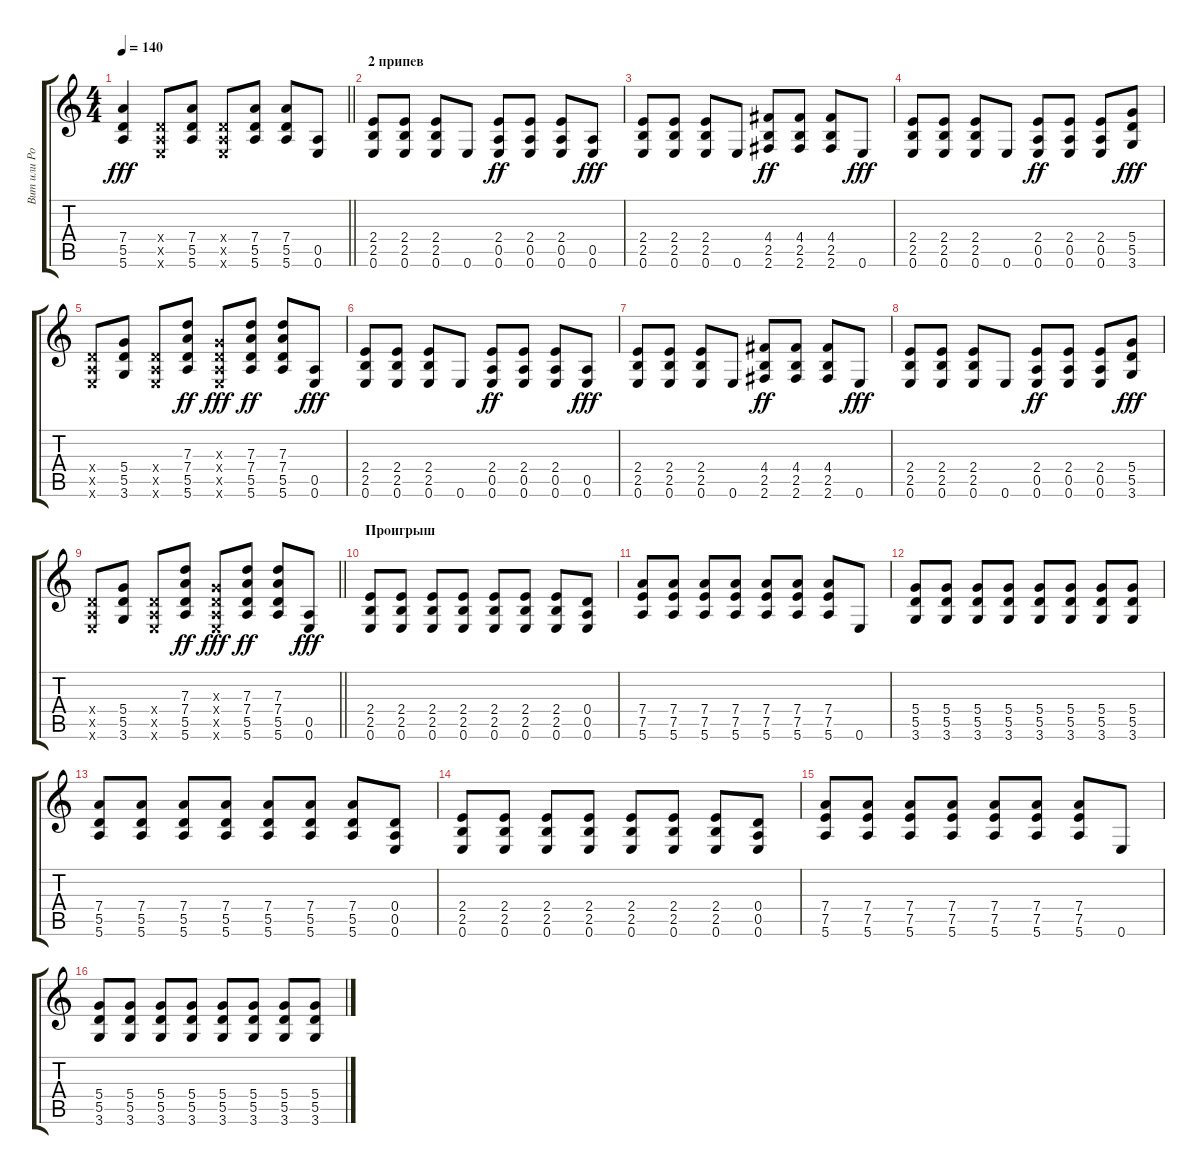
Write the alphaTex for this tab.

\track ("Вит или Ромка" "Вит или Ро") {instrument distortionguitar}
\staff {score tabs}
\tuning (E4 B3 G3 D3 A2 E2) {hide}
\ts (4 4)
\tempo 140
\clef g2
\barLineRight lightlight
\ks c
(7.4 5.5 5.6).4{dy fff} (0.4{x} 0.5{x} 0.6{x}).8 (7.4 5.5 5.6).8 (0.4{x} 0.5{x} 0.6{x}).8 (7.4 5.5 5.6).8 (7.4 5.5 5.6).8 (0.5 0.6).8 |
\section ("" "2 припев")
(2.4 2.5 0.6).8 (2.4 2.5 0.6).8 (2.4 2.5 0.6).8 0.6.8 (2.4 0.5 0.6).8{dy ff} (2.4 0.5 0.6).8 (2.4 0.5 0.6).8 (0.5 0.6).8{dy fff} |
(2.4 2.5 0.6).8 (2.4 2.5 0.6).8 (2.4 2.5 0.6).8 0.6.8 (4.4 2.5 2.6).8{dy ff} (4.4 2.5 2.6).8 (4.4 2.5 2.6).8 0.6.8{dy fff} |
(2.4 2.5 0.6).8 (2.4 2.5 0.6).8 (2.4 2.5 0.6).8 0.6.8 (2.4 0.5 0.6).8{dy ff} (2.4 0.5 0.6).8 (2.4 0.5 0.6).8 (5.4 5.5 3.6).8{dy fff} |
(0.4{x} 0.5{x} 0.6{x}).8 (5.4 5.5 3.6).8 (0.4{x} 0.5{x} 0.6{x}).8 (7.3 7.4 5.5 5.6).8{dy ff} (0.3{x} 0.4{x} 0.5{x} 0.6{x}).8{dy fff} (7.3 7.4 5.5 5.6).8{dy ff} (7.3 7.4 5.5 5.6).8 (0.5 0.6).8{dy fff} |
(2.4 2.5 0.6).8 (2.4 2.5 0.6).8 (2.4 2.5 0.6).8 0.6.8 (2.4 0.5 0.6).8{dy ff} (2.4 0.5 0.6).8 (2.4 0.5 0.6).8 (0.5 0.6).8{dy fff} |
(2.4 2.5 0.6).8 (2.4 2.5 0.6).8 (2.4 2.5 0.6).8 0.6.8 (4.4 2.5 2.6).8{dy ff} (4.4 2.5 2.6).8 (4.4 2.5 2.6).8 0.6.8{dy fff} |
(2.4 2.5 0.6).8 (2.4 2.5 0.6).8 (2.4 2.5 0.6).8 0.6.8 (2.4 0.5 0.6).8{dy ff} (2.4 0.5 0.6).8 (2.4 0.5 0.6).8 (5.4 5.5 3.6).8{dy fff} |
\barLineRight lightlight
(0.4{x} 0.5{x} 0.6{x}).8 (5.4 5.5 3.6).8 (0.4{x} 0.5{x} 0.6{x}).8 (7.3 7.4 5.5 5.6).8{dy ff} (0.3{x} 0.4{x} 0.5{x} 0.6{x}).8{dy fff} (7.3 7.4 5.5 5.6).8{dy ff} (7.3 7.4 5.5 5.6).8 (0.5 0.6).8{dy fff} |
\section ("" "Проигрыш")
(2.4 2.5 0.6).8 (2.4 2.5 0.6).8 (2.4 2.5 0.6).8 (2.4 2.5 0.6).8 (2.4 2.5 0.6).8 (2.4 2.5 0.6).8 (2.4 2.5 0.6).8 (0.4 0.5 0.6).8 |
(7.4 7.5 5.6).8 (7.4 7.5 5.6).8 (7.4 7.5 5.6).8 (7.4 7.5 5.6).8 (7.4 7.5 5.6).8 (7.4 7.5 5.6).8 (7.4 7.5 5.6).8 0.6.8 |
(5.4 5.5 3.6).8 (5.4 5.5 3.6).8 (5.4 5.5 3.6).8 (5.4 5.5 3.6).8 (5.4 5.5 3.6).8 (5.4 5.5 3.6).8 (5.4 5.5 3.6).8 (5.4 5.5 3.6).8 |
(7.4 5.5 5.6).8 (7.4 5.5 5.6).8 (7.4 5.5 5.6).8 (7.4 5.5 5.6).8 (7.4 5.5 5.6).8 (7.4 5.5 5.6).8 (7.4 5.5 5.6).8 (0.4 0.5 0.6).8 |
(2.4 2.5 0.6).8 (2.4 2.5 0.6).8 (2.4 2.5 0.6).8 (2.4 2.5 0.6).8 (2.4 2.5 0.6).8 (2.4 2.5 0.6).8 (2.4 2.5 0.6).8 (0.4 0.5 0.6).8 |
(7.4 7.5 5.6).8 (7.4 7.5 5.6).8 (7.4 7.5 5.6).8 (7.4 7.5 5.6).8 (7.4 7.5 5.6).8 (7.4 7.5 5.6).8 (7.4 7.5 5.6).8 0.6.8 |
(5.4 5.5 3.6).8 (5.4 5.5 3.6).8 (5.4 5.5 3.6).8 (5.4 5.5 3.6).8 (5.4 5.5 3.6).8 (5.4 5.5 3.6).8 (5.4 5.5 3.6).8 (5.4 5.5 3.6).8
